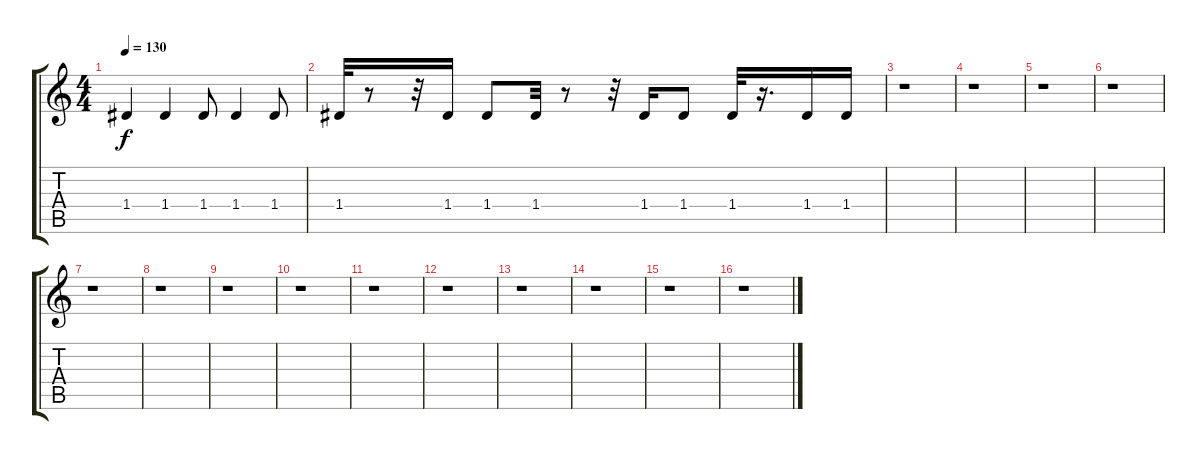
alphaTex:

\track "" {instrument electricguitarclean}
\staff {score tabs}
\tuning (E4 B3 G3 D3 A2 E2) {hide}
\ts (4 4)
\tempo 130
\clef g2
\ks c
1.4.4{dy f} 1.4.4 1.4.8 1.4.4 1.4.8 |
1.4.32 r.8 r.32 1.4.16 1.4.8 1.4.32 r.8 r.32 1.4.16 1.4.8 1.4.32 r.16{d} 1.4.16 1.4.16 |
r.1 |
r.1 |
r.1 |
r.1 |
r.1 |
r.1 |
r.1 |
r.1 |
r.1 |
r.1 |
r.1 |
r.1 |
r.1 |
r.1
